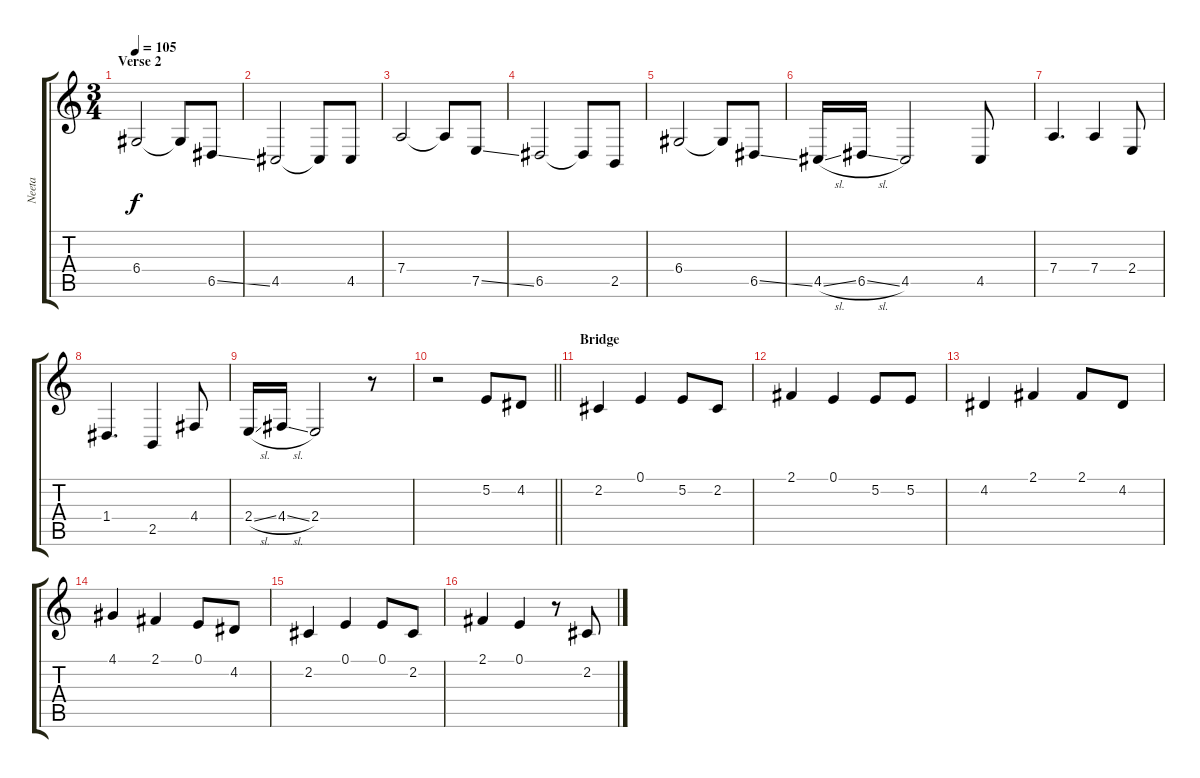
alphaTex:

\track ("Neeta" "Neeta") {instrument lead1square}
\staff {score tabs}
\tuning (E4 B3 G3 D3 A2 E2) {hide}
\ts (3 4)
\section ("" "Verse 2")
\tempo 105
\clef g2
\ks c
6.4.2{dy f} 6.4{t}.8 6.5{ss}.8 |
4.5.2 4.5{t}.8 4.5.8 |
7.4.2 7.4{t}.8 7.5{ss}.8 |
6.5.2 6.5{t}.8 2.5.8 |
6.4.2 6.4{t}.8 6.5{ss}.8 |
4.5{sl}.16 6.5{sl}.16 4.5.2 4.5.8 |
7.4.4{d} 7.4.4 2.4.8 |
1.4.4{d} 2.5.4 4.4.8 |
2.4{sl}.16 4.4{sl}.16 2.4.2 r.8 |
\barLineRight lightlight
r.2 5.2.8 4.2.8 |
\section ("" "Bridge")
2.2.4 0.1.4 5.2.8 2.2.8 |
2.1.4 0.1.4 5.2.8 5.2.8 |
4.2.4 2.1.4 2.1.8 4.2.8 |
4.1.4 2.1.4 0.1.8 4.2.8 |
2.2.4 0.1.4 0.1.8 2.2.8 |
2.1.4 0.1.4 r.8 2.2.8
